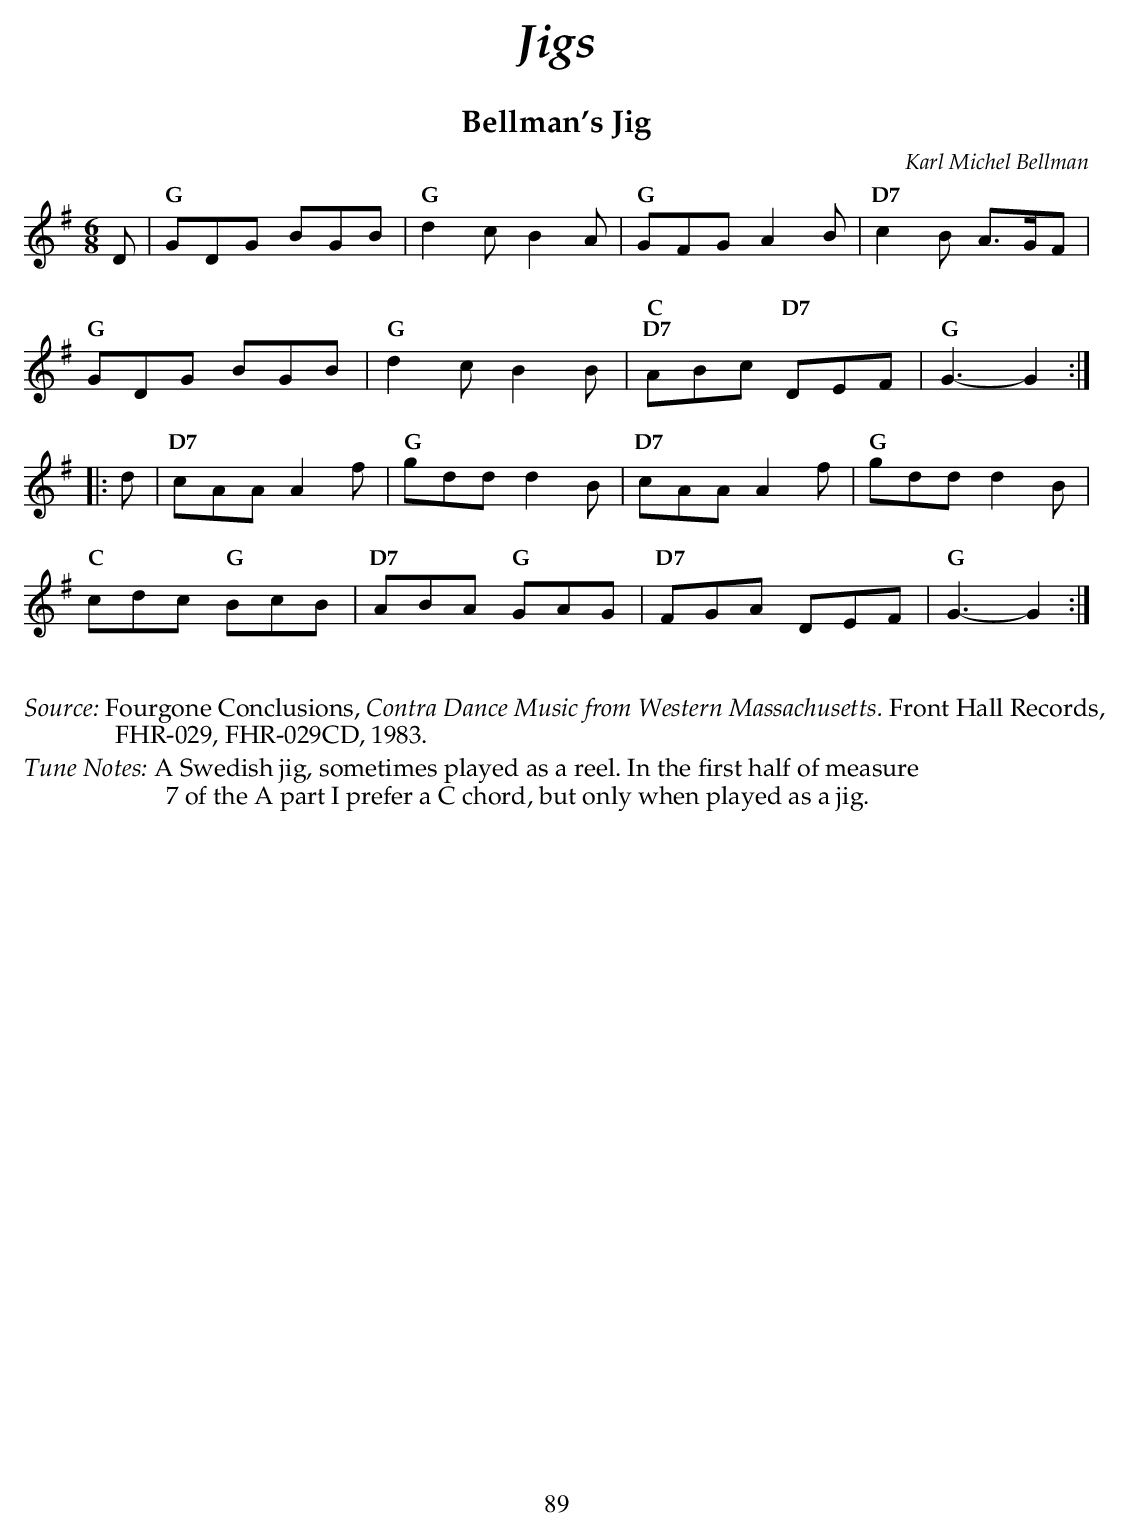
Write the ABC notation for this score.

X:1
T:Bellman's Jig
C:Karl Michel Bellman
M:6/8
L:1/8
K:G
  D |\
"G" GDG BGB | "G" d2c B2A | "G"  GFG A2B | "D7" c2B  A>GF |
"G" GDG BGB | "G" d2c B2B | "C;D7" ABc "D7;" DEF | "G"  G3- G2  :|
|:d |\
"D7" cAA     A2f | "G"  gdd     d2B | "D7" cAA A2f | "G" gdd  d2B |
"C"  cdc "G" BcB | "D7" ABA "G" GAG | "D7" FGA DEF | "G" G3-  G2 :|
